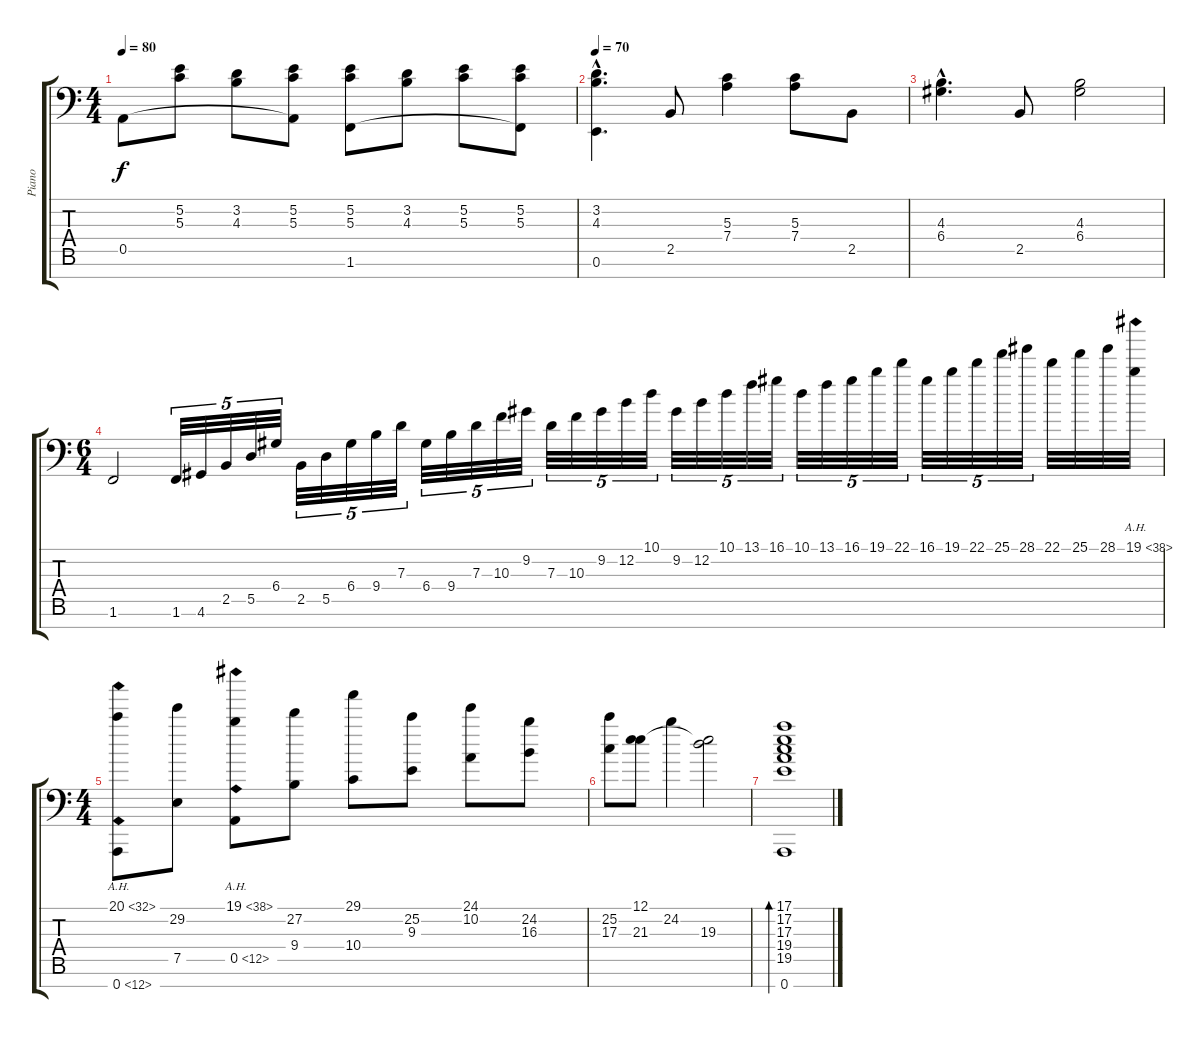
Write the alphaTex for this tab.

\track ("Piano" "Piano") {instrument acousticgrandpiano}
\staff {score tabs}
\tuning (E4 B3 G3 D3 A2 E2 A1) {hide}
\ts (4 4)
\tempo 80
\clef f4
\ks c
0.5.8{dy f} (5.2 5.3).8 (3.2 4.3).8 (5.2 5.3 0.5{t}).8 (5.2 5.3 1.6).8 (3.2 4.3).8 (5.2 5.3).8 (5.2 5.3 1.6{t}).8 |
\tempo 70
(3.2{hac} 4.3{hac} 0.6{hac}).4{d} 2.5.8 (5.3 7.4).4 (5.3 7.4).8 2.5.8 |
(4.3{hac} 6.4{hac}).4{d} 2.5.8 (4.3 6.4).2 |
\ts (6 4)
1.6.2 1.6.32{tu (5 4)} 4.6.32{tu (5 4)} 2.5.32{tu (5 4)} 5.5.32{tu (5 4)} 6.4.32{tu (5 4)} 2.5.32{tu (5 4)} 5.5.32{tu (5 4)} 6.4.32{tu (5 4)} 9.4.32{tu (5 4)} 7.3.32{tu (5 4)} 6.4.32{tu (5 4)} 9.4.32{tu (5 4)} 7.3.32{tu (5 4)} 10.3.32{tu (5 4)} 9.2.32{tu (5 4)} 7.3.32{tu (5 4)} 10.3.32{tu (5 4)} 9.2.32{tu (5 4)} 12.2.32{tu (5 4)} 10.1.32{tu (5 4)} 9.2.32{tu (5 4)} 12.2.32{tu (5 4)} 10.1.32{tu (5 4)} 13.1.32{tu (5 4)} 16.1.32{tu (5 4)} 10.1.32{tu (5 4)} 13.1.32{tu (5 4)} 16.1.32{tu (5 4)} 19.1.32{tu (5 4)} 22.1.32{tu (5 4)} 16.1.32{tu (5 4)} 19.1.32{tu (5 4)} 22.1.32{tu (5 4)} 25.1.32{tu (5 4)} 28.1.32{tu (5 4)} 22.1.32 25.1.32 28.1.32 19.1{ah 19}.32 |
\ts (4 4)
(20.1{ah 12} 0.7{ah 12}).8 (29.2 7.5).8 (19.1{ah 19} 0.5{ah 12}).8 (27.2 9.4).8 (29.1 10.4).8 (25.2 9.3).8 (24.1 10.2).8 (24.2 16.3).8 |
(25.2 17.3).8 (12.1 21.3).8 24.2.4 (12.1{t} 19.3).2 |
(17.1 17.2 17.3 19.4 19.5 0.7).1{bd 240}
